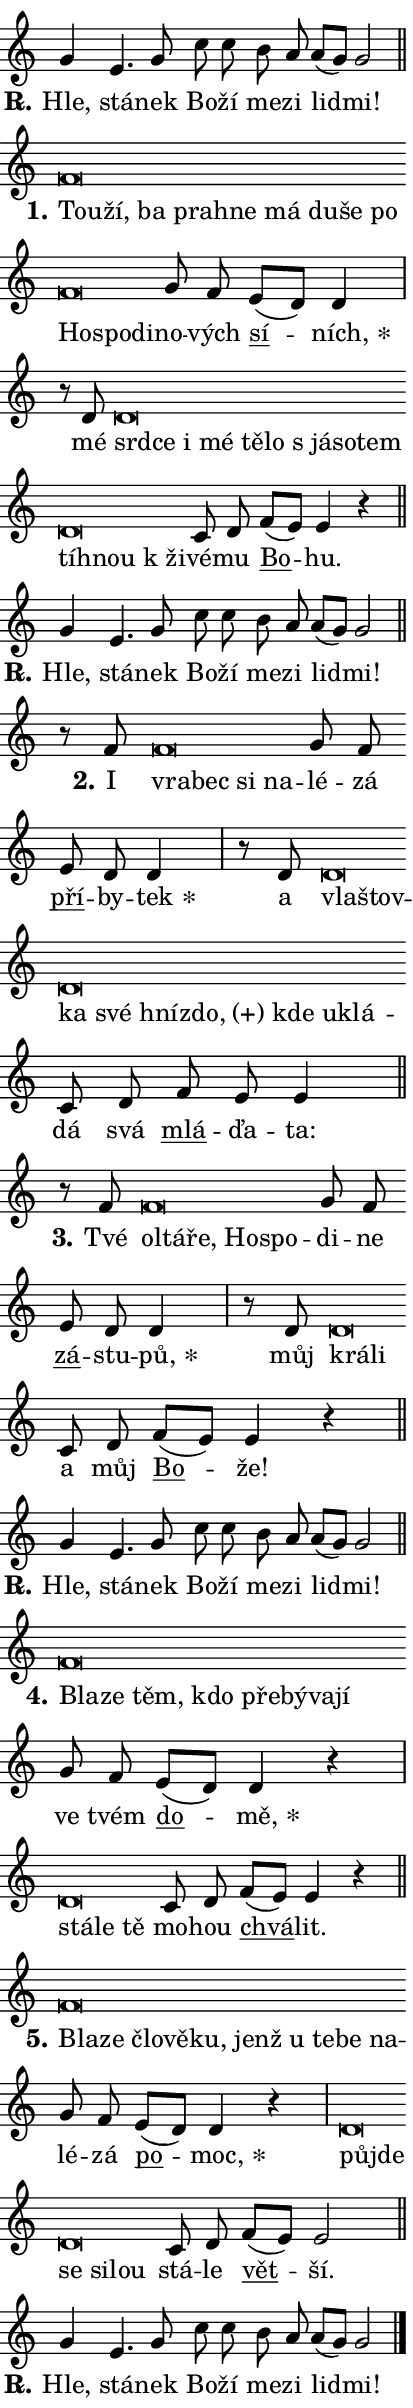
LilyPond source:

\version "2.24.0"
\header { tagline = "" }
\paper {
  indent = 0\cm
  top-margin = 0\cm
  right-margin = 0.13\cm % to fit lyric hyphens
  bottom-margin = 0\cm
  left-margin = 0\cm
  paper-width = 7\cm
  page-breaking = #ly:one-page-breaking
  system-system-spacing.basic-distance = #11
  score-system-spacing.basic-distance = #11
  ragged-last = ##f
}


%% Author: Thomas Morley
%% https://lists.gnu.org/archive/html/lilypond-user/2020-05/msg00002.html
#(define (line-position grob)
"Returns position of @var[grob} in current system:
   @code{'start}, if at first time-step
   @code{'end}, if at last time-step
   @code{'middle} otherwise
"
  (let* ((col (ly:item-get-column grob))
         (ln (ly:grob-object col 'left-neighbor))
         (rn (ly:grob-object col 'right-neighbor))
         (col-to-check-left (if (ly:grob? ln) ln col))
         (col-to-check-right (if (ly:grob? rn) rn col))
         (break-dir-left
           (and
             (ly:grob-property col-to-check-left 'non-musical #f)
             (ly:item-break-dir col-to-check-left)))
         (break-dir-right
           (and
             (ly:grob-property col-to-check-right 'non-musical #f)
             (ly:item-break-dir col-to-check-right))))
        (cond ((eqv? 1 break-dir-left) 'start)
              ((eqv? -1 break-dir-right) 'end)
              (else 'middle))))

#(define (tranparent-at-line-position vctor)
  (lambda (grob)
  "Relying on @code{line-position} select the relevant enry from @var{vctor}.
Used to determine transparency,"
    (case (line-position grob)
      ((end) (not (vector-ref vctor 0)))
      ((middle) (not (vector-ref vctor 1)))
      ((start) (not (vector-ref vctor 2))))))

noteHeadBreakVisibility =
#(define-music-function (break-visibility)(vector?)
"Makes @code{NoteHead}s transparent relying on @var{break-visibility}"
#{
  \override NoteHead.transparent =
    #(tranparent-at-line-position break-visibility)
#})

#(define delete-ledgers-for-transparent-note-heads
  (lambda (grob)
    "Reads whether a @code{NoteHead} is transparent.
If so this @code{NoteHead} is removed from @code{'note-heads} from
@var{grob}, which is supposed to be @code{LedgerLineSpanner}.
As a result ledgers are not printed for this @code{NoteHead}"
    (let* ((nhds-array (ly:grob-object grob 'note-heads))
           (nhds-list
             (if (ly:grob-array? nhds-array)
                 (ly:grob-array->list nhds-array)
                 '()))
           ;; Relies on the transparent-property being done before
           ;; Staff.LedgerLineSpanner.after-line-breaking is executed.
           ;; This is fragile ...
           (to-keep
             (remove
               (lambda (nhd)
                 (ly:grob-property nhd 'transparent #f))
               nhds-list)))
      ;; TODO find a better method to iterate over grob-arrays, similiar
      ;; to filter/remove etc for lists
      ;; For now rebuilt from scratch
      (set! (ly:grob-object grob 'note-heads)  '())
      (for-each
        (lambda (nhd)
          (ly:pointer-group-interface::add-grob grob 'note-heads nhd))
        to-keep))))

squashNotes = {
  \override NoteHead.X-extent = #'(-0.2 . 0.2)
  \override NoteHead.Y-extent = #'(-0.75 . 0)
  \override NoteHead.stencil =
    #(lambda (grob)
       (let ((pos (ly:grob-property grob 'staff-position)))
         (begin
           (if (< pos -7) (display "ERROR: Lower brevis then expected\n") (display ""))
           (if (<= pos -6) ly:text-interface::print ly:note-head::print))))
}
unSquashNotes = {
  \revert NoteHead.X-extent
  \revert NoteHead.Y-extent
  \revert NoteHead.stencil
}

hideNotes = \noteHeadBreakVisibility #begin-of-line-visible
unHideNotes = \noteHeadBreakVisibility #all-visible

% work-around for resetting accidentals
% https://lilypond.org/doc/v2.23/Documentation/notation/displaying-rhythms#unmetered-music
cadenzaMeasure = {
  \cadenzaOff
  \partial 1024 s1024
  \cadenzaOn
}

#(define-markup-command (accent layout props text) (markup?)
  "Underline accented syllable"
  (interpret-markup layout props
    #{\markup \override #'(offset . 4.3) \underline { #text }#}))

responsum = \markup \concat {
  "R" \hspace #-1.05 \path #0.1 #'((moveto 0 0.07) (lineto 0.9 0.8)) \hspace #0.05 "."
}

spaceSize = #0.6828661417322834 % exact space size for TeX Gyre Schola

\layout {
  \context {
    \Staff
    \remove "Time_signature_engraver"
    \override LedgerLineSpanner.after-line-breaking = #delete-ledgers-for-transparent-note-heads
  }
  \context {
    \Lyrics {
      \override LyricSpace.minimum-distance = \spaceSize
      \override LyricText.font-name = #"TeX Gyre Schola"
      \override LyricText.font-size = 1
      \override StanzaNumber.font-name = #"TeX Gyre Schola Bold"
      \override StanzaNumber.font-size = 1
    }
  }
  \context {
    \Score 
    \override NoteHead.text =
      #(lambda (grob) 
        (let ((pos (ly:grob-property grob 'staff-position)))
          #{\markup {
            \combine
              \halign #-0.55 \raise #(if (= pos -6) 0 0.5) \override #'(thickness . 2) \draw-line #'(3.2 . 0)
              \musicglyph "noteheads.sM1"
          }#}))
  }
}

% magnetic-lyrics.ily
%
%   written by
%     Jean Abou Samra <jean@abou-samra.fr>
%     Werner Lemberg <wl@gnu.org>
%
%   adapted by
%     Jiri Hon <jiri.hon@gmail.com>
%
% Version 2022-Apr-15

% https://www.mail-archive.com/lilypond-user@gnu.org/msg149350.html

#(define (Left_hyphen_pointer_engraver context)
   "Collect syllable-hyphen-syllable occurrences in lyrics and store
them in properties.  This engraver only looks to the left.  For
example, if the lyrics input is @code{foo -- bar}, it does the
following.

@itemize @bullet
@item
Set the @code{text} property of the @code{LyricHyphen} grob between
@q{foo} and @q{bar} to @code{foo}.

@item
Set the @code{left-hyphen} property of the @code{LyricText} grob with
text @q{foo} to the @code{LyricHyphen} grob between @q{foo} and
@q{bar}.
@end itemize

Use this auxiliary engraver in combination with the
@code{lyric-@/text::@/apply-@/magnetic-@/offset!} hook."
   (let ((hyphen #f)
         (text #f))
     (make-engraver
      (acknowledgers
       ((lyric-syllable-interface engraver grob source-engraver)
        (set! text grob)))
      (end-acknowledgers
       ((lyric-hyphen-interface engraver grob source-engraver)
        ;(when (not (grob::has-interface grob 'lyric-space-interface))
          (set! hyphen grob)));)
      ((stop-translation-timestep engraver)
       (when (and text hyphen)
         (ly:grob-set-object! text 'left-hyphen hyphen))
       (set! text #f)
       (set! hyphen #f)))))

#(define (lyric-text::apply-magnetic-offset! grob)
   "If the space between two syllables is less than the value in
property @code{LyricText@/.details@/.squash-threshold}, move the right
syllable to the left so that it gets concatenated with the left
syllable.

Use this function as a hook for
@code{LyricText@/.after-@/line-@/breaking} if the
@code{Left_@/hyphen_@/pointer_@/engraver} is active."
   (let ((hyphen (ly:grob-object grob 'left-hyphen #f)))
     (when hyphen
       (let ((left-text (ly:spanner-bound hyphen LEFT)))
         (when (grob::has-interface left-text 'lyric-syllable-interface)
           (let* ((common (ly:grob-common-refpoint grob left-text X))
                  (this-x-ext (ly:grob-extent grob common X))
                  (left-x-ext
                   (begin
                     ;; Trigger magnetism for left-text.
                     (ly:grob-property left-text 'after-line-breaking)
                     (ly:grob-extent left-text common X)))
                  ;; `delta` is the gap width between two syllables.
                  (delta (- (interval-start this-x-ext)
                            (interval-end left-x-ext)))
                  (details (ly:grob-property grob 'details))
                  (threshold (assoc-get 'squash-threshold details 0.2)))
             (when (< delta threshold)
               (let* (;; We have to manipulate the input text so that
                      ;; ligatures crossing syllable boundaries are not
                      ;; disabled.  For languages based on the Latin
                      ;; script this is essentially a beautification.
                      ;; However, for non-Western scripts it can be a
                      ;; necessity.
                      (lt (ly:grob-property left-text 'text))
                      (rt (ly:grob-property grob 'text))
                      (is-space (grob::has-interface hyphen 'lyric-space-interface))
                      (space (if is-space " " ""))
                      (extra-delta (if is-space spaceSize 0))
                      ;; Append new syllable.
                      (ltrt-space (if (and (string? lt) (string? rt))
                                (string-append lt space rt)
                                (make-concat-markup (list lt space rt))))
                      ;; Right-align `ltrt` to the right side.
                      (ltrt-space-markup (grob-interpret-markup
                               grob
                               (make-translate-markup
                                (cons (interval-length this-x-ext) 0)
                                (make-right-align-markup ltrt-space)))))
                 (begin
                   ;; Don't print `left-text`.
                   (ly:grob-set-property! left-text 'stencil #f)
                   ;; Set text and stencil (which holds all collected
                   ;; syllables so far) and shift it to the left.
                   (ly:grob-set-property! grob 'text ltrt-space)
                   (ly:grob-set-property! grob 'stencil ltrt-space-markup)
                   (ly:grob-translate-axis! grob (- (- delta extra-delta)) X))))))))))


#(define (lyric-hyphen::displace-bounds-first grob)
   ;; Make very sure this callback isn't triggered too early.
   (let ((left (ly:spanner-bound grob LEFT))
         (right (ly:spanner-bound grob RIGHT)))
     (ly:grob-property left 'after-line-breaking)
     (ly:grob-property right 'after-line-breaking)
     (ly:lyric-hyphen::print grob)))

squashThreshold = #0.4

\layout {
  \context {
    \Lyrics
    \consists #Left_hyphen_pointer_engraver
    \override LyricText.after-line-breaking =
      #lyric-text::apply-magnetic-offset!
    \override LyricHyphen.stencil = #lyric-hyphen::displace-bounds-first
    \override LyricText.details.squash-threshold = \squashThreshold
    \override LyricHyphen.minimum-distance = 0
    \override LyricHyphen.minimum-length = \squashThreshold
  }
}

squashText = \override LyricText.details.squash-threshold = 9999
unSquashText = \override LyricText.details.squash-threshold = \squashThreshold

leftText = \override LyricText.self-alignment-X = #LEFT
unLeftText = \revert LyricText.self-alignment-X

starOffset = #(lambda (grob) 
                (let ((x_offset (ly:self-alignment-interface::aligned-on-x-parent grob)))
                  (if (= x_offset 0) 0 (+ x_offset 1.2))))

star = #(define-music-function (syllable)(string?)
"Append star separator at the end of a syllable"
#{
  \once \override LyricText.X-offset = #starOffset
  \lyricmode { \markup {
    #syllable
    \override #'((font-name . "TeX Gyre Schola Bold")) \hspace #0.2 \lower #0.65 \larger "*"
  } }
#})

starAccent = #(define-music-function (syllable)(string?)
"Append star separator at the end of a syllable and make accent"
#{
  \once \override LyricText.X-offset = #starOffset
  \lyricmode { \markup {
    \accent #syllable
    \override #'((font-name . "TeX Gyre Schola Bold")) \hspace #0.2 \lower #0.65 \larger "*"
  } }
#})

breath = #(define-music-function (syllable)(string?)
"Append breathing indicator at the end of a syllable"
#{
  \lyricmode { \markup { #syllable "+" } }
#})

optionalBreath = #(define-music-function (syllable)(string?)
"Append optional breathing indicator at the end of a syllable"
#{
  \lyricmode { \markup { #syllable "(+)" } }
#})


\score {
    <<
        \new Voice = "melody" { \cadenzaOn \key c \major \relative { g'4 e4. g8 \bar "" c c \bar "" b a a[( g)] g2 \cadenzaMeasure \bar "||" \break } }
        \new Lyrics \lyricsto "melody" { \lyricmode { \set stanza = \responsum
Hle, stá -- nek Bo -- ží me -- zi lid -- mi! } }
    >>
    \layout {}
}

\score {
    <<
        \new Voice = "melody" { \cadenzaOn \key c \major \relative { \squashNotes f'\breve*1/16 \hideNotes \breve*1/16 \bar "" \breve*1/16 \bar "" \breve*1/16 \bar "" \breve*1/16 \bar "" \breve*1/16 \bar "" \breve*1/16 \bar "" \breve*1/16 \bar "" \breve*1/16 \bar "" \breve*1/16 \bar "" \breve*1/16 \breve*1/16 \bar "" \unHideNotes \unSquashNotes g8 f \bar "" e[( d)] d4 \cadenzaMeasure \bar "|" r8 d8 \squashNotes d\breve*1/16 \hideNotes \breve*1/16 \bar "" \breve*1/16 \bar "" \breve*1/16 \bar "" \breve*1/16 \bar "" \breve*1/16 \bar "" \breve*1/16 \bar "" \breve*1/16 \bar "" \breve*1/16 \bar "" \breve*1/16 \bar "" \breve*1/16 \breve*1/16 \bar "" \unHideNotes \unSquashNotes c8 d \bar "" f[( e)] e4 r \cadenzaMeasure \bar "||" \break } }
        \new Lyrics \lyricsto "melody" { \lyricmode { \set stanza = "1."
\leftText Tou -- \squashText ží, ba pra -- hne má du -- še po Ho -- spo -- di -- \unLeftText \unSquashText no -- vých \markup \accent sí -- \star ních, mé \leftText srd -- \squashText ce i mé tě -- lo "s já" -- so -- tem tíh -- nou "k ži" -- \unLeftText \unSquashText vé -- mu \markup \accent Bo -- hu. } }
    >>
    \layout {}
}

\score {
    <<
        \new Voice = "melody" { \cadenzaOn \key c \major \relative { g'4 e4. g8 \bar "" c c \bar "" b a a[( g)] g2 \cadenzaMeasure \bar "||" \break } }
        \new Lyrics \lyricsto "melody" { \lyricmode { \set stanza = \responsum
Hle, stá -- nek Bo -- ží me -- zi lid -- mi! } }
    >>
    \layout {}
}

\score {
    <<
        \new Voice = "melody" { \cadenzaOn \key c \major \relative { r8 f'8 \squashNotes f\breve*1/16 \hideNotes \breve*1/16 \bar "" \breve*1/16 \breve*1/16 \bar "" \unHideNotes \unSquashNotes g8 f \bar "" e d d4 \cadenzaMeasure \bar "|" r8 d8 \squashNotes d\breve*1/16 \hideNotes \breve*1/16 \bar "" \breve*1/16 \bar "" \breve*1/16 \bar "" \breve*1/16 \bar "" \breve*1/16 \bar "" \breve*1/16 \bar "" \breve*1/16 \breve*1/16 \bar "" \unHideNotes \unSquashNotes c8 d \bar "" f e e4 \cadenzaMeasure \bar "||" \break } }
        \new Lyrics \lyricsto "melody" { \lyricmode { \set stanza = "2."
I \leftText vra -- \squashText bec si na -- \unLeftText \unSquashText lé -- zá \markup \accent pří -- by -- \star tek a \leftText vla -- \squashText štov -- ka své hníz -- \optionalBreath do, kde u -- klá -- \unLeftText \unSquashText dá svá \markup \accent mlá -- ďa -- ta: } }
    >>
    \layout {}
}

\score {
    <<
        \new Voice = "melody" { \cadenzaOn \key c \major \relative { r8 f'8 \squashNotes f\breve*1/16 \hideNotes \breve*1/16 \bar "" \breve*1/16 \bar "" \breve*1/16 \breve*1/16 \bar "" \unHideNotes \unSquashNotes g8 f \bar "" e d d4 \cadenzaMeasure \bar "|" r8 d8 \squashNotes d\breve*1/16 \hideNotes \breve*1/16 \bar "" \unHideNotes \unSquashNotes c8 d \bar "" f[( e)] e4 r \cadenzaMeasure \bar "||" \break } }
        \new Lyrics \lyricsto "melody" { \lyricmode { \set stanza = "3."
Tvé \leftText ol -- \squashText tá -- ře, Ho -- spo -- \unLeftText \unSquashText di -- ne \markup \accent zá -- stu -- \star pů, můj \leftText krá -- \squashText li \unLeftText \unSquashText a můj \markup \accent Bo -- že! } }
    >>
    \layout {}
}

\score {
    <<
        \new Voice = "melody" { \cadenzaOn \key c \major \relative { g'4 e4. g8 \bar "" c c \bar "" b a a[( g)] g2 \cadenzaMeasure \bar "||" \break } }
        \new Lyrics \lyricsto "melody" { \lyricmode { \set stanza = \responsum
Hle, stá -- nek Bo -- ží me -- zi lid -- mi! } }
    >>
    \layout {}
}

\score {
    <<
        \new Voice = "melody" { \cadenzaOn \key c \major \relative { \squashNotes f'\breve*1/16 \hideNotes \breve*1/16 \bar "" \breve*1/16 \bar "" \breve*1/16 \bar "" \breve*1/16 \bar "" \breve*1/16 \bar "" \breve*1/16 \breve*1/16 \bar "" \unHideNotes \unSquashNotes g8 f \bar "" e[( d)] d4 r \cadenzaMeasure \bar "|" \squashNotes d\breve*1/16 \hideNotes \breve*1/16 \breve*1/16 \bar "" \unHideNotes \unSquashNotes c8 d \bar "" f[( e)] e4 r \cadenzaMeasure \bar "||" \break } }
        \new Lyrics \lyricsto "melody" { \lyricmode { \set stanza = "4."
\leftText Bla -- \squashText ze těm, kdo pře -- bý -- va -- jí \unLeftText \unSquashText ve tvém \markup \accent do -- \star mě, \leftText stá -- \squashText le tě \unLeftText \unSquashText mo -- hou \markup \accent chvá -- lit. } }
    >>
    \layout {}
}

\score {
    <<
        \new Voice = "melody" { \cadenzaOn \key c \major \relative { \squashNotes f'\breve*1/16 \hideNotes \breve*1/16 \bar "" \breve*1/16 \bar "" \breve*1/16 \bar "" \breve*1/16 \bar "" \breve*1/16 \bar "" \breve*1/16 \bar "" \breve*1/16 \bar "" \breve*1/16 \breve*1/16 \bar "" \unHideNotes \unSquashNotes g8 f \bar "" e[( d)] d4 r \cadenzaMeasure \bar "|" \squashNotes d\breve*1/16 \hideNotes \breve*1/16 \bar "" \breve*1/16 \bar "" \breve*1/16 \breve*1/16 \bar "" \unHideNotes \unSquashNotes c8 d \bar "" f[( e)] e2 \cadenzaMeasure \bar "||" \break } }
        \new Lyrics \lyricsto "melody" { \lyricmode { \set stanza = "5."
\leftText Bla -- \squashText ze člo -- vě -- ku, jenž u te -- be na -- \unLeftText \unSquashText lé -- zá \markup \accent po -- \star moc, \leftText půj -- \squashText de se si -- lou \unLeftText \unSquashText stá -- le \markup \accent vět -- ší. } }
    >>
    \layout {}
}

\score {
    <<
        \new Voice = "melody" { \cadenzaOn \key c \major \relative { g'4 e4. g8 \bar "" c c \bar "" b a a[( g)] g2 \cadenzaMeasure \bar "||" \break } \bar "|." }
        \new Lyrics \lyricsto "melody" { \lyricmode { \set stanza = \responsum
Hle, stá -- nek Bo -- ží me -- zi lid -- mi! } }
    >>
    \layout {}
}
